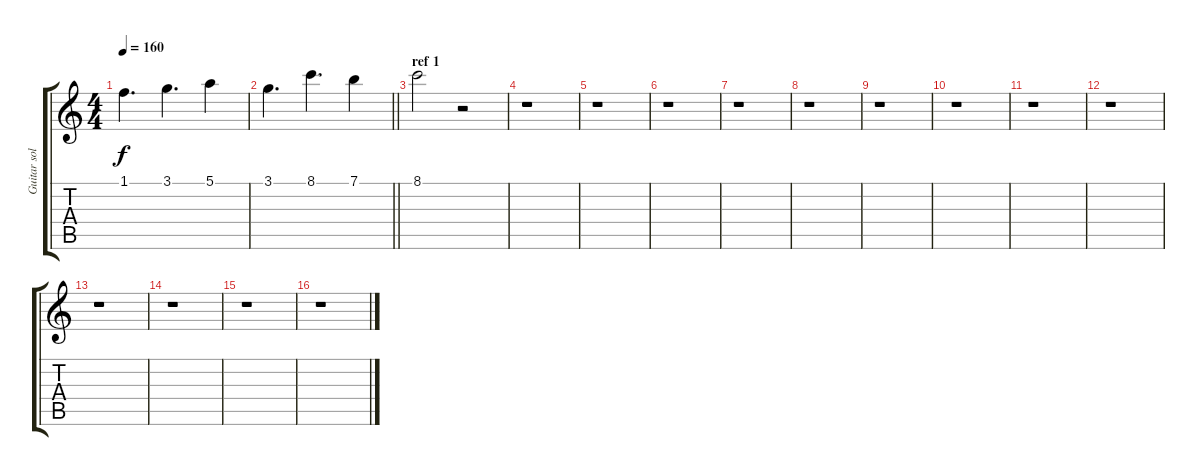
\track ("Guitar solo 1" "Guitar sol") {instrument distortionguitar}
\staff {score tabs}
\tuning (E4 B3 G3 D3 A2 E2) {hide}
\ts (4 4)
\tempo 160
\clef g2
\ks c
1.1.4{d dy f} 3.1.4{d} 5.1.4 |
\barLineRight lightlight
3.1.4{d} 8.1.4{d} 7.1.4 |
\section ("" "ref 1")
8.1.2 r.2 |
r.1 |
r.1 |
r.1 |
r.1 |
r.1 |
r.1 |
r.1 |
r.1 |
r.1 |
r.1 |
r.1 |
r.1 |
r.1
